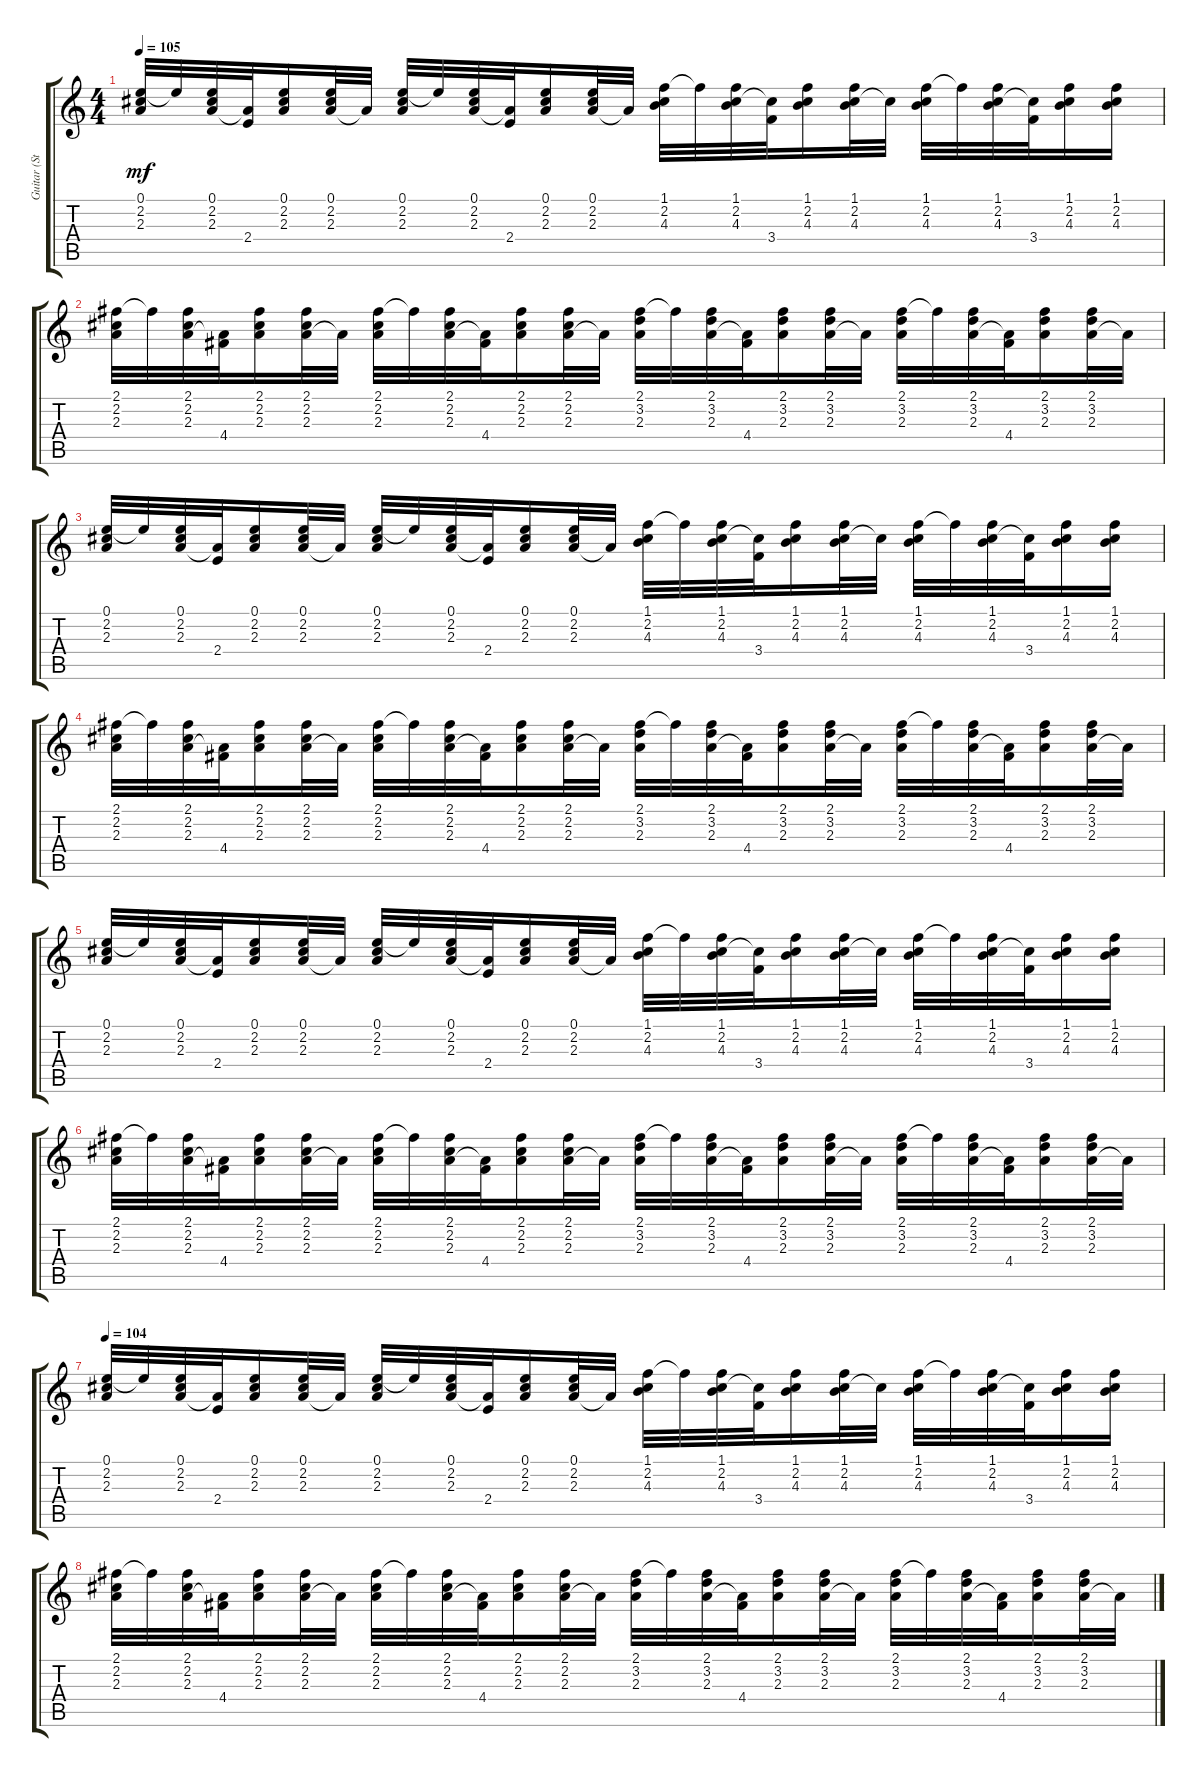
\track ("Guitar (Staff 1)" "Guitar (St") {instrument acousticguitarsteel}
\staff {score tabs}
\tuning (E4 B3 G3 D3 A2 E2) {hide}
\ts (4 4)
\tempo 105
\clef g2
\ks c
(0.1 2.2 2.3).32{dy mf} 0.1{t}.32 (0.1 2.2 2.3).32 (2.3{t} 2.4).32 (0.1 2.2 2.3).16 (0.1 2.2 2.3).32 2.3{t}.32 (0.1 2.2 2.3).32 0.1{t}.32 (0.1 2.2 2.3).32 (2.3{t} 2.4).32 (0.1 2.2 2.3).16 (0.1 2.2 2.3).32 2.3{t}.32 (1.1 2.2 4.3).32 1.1{t}.32 (1.1 2.2 4.3).32 (2.2{t} 3.4).32 (1.1 2.2 4.3).16 (1.1 2.2 4.3).32 2.2{t}.32 (1.1 2.2 4.3).32 1.1{t}.32 (1.1 2.2 4.3).32 (2.2{t} 3.4).32 (1.1 2.2 4.3).16 (1.1 2.2 4.3).16 |
(2.1 2.2 2.3).32 2.1{t}.32 (2.1 2.2 2.3).32 (2.3{t} 4.4).32 (2.1 2.2 2.3).16 (2.1 2.2 2.3).32 2.3{t}.32 (2.1 2.2 2.3).32 2.1{t}.32 (2.1 2.2 2.3).32 (2.3{t} 4.4).32 (2.1 2.2 2.3).16 (2.1 2.2 2.3).32 2.3{t}.32 (2.1 3.2 2.3).32 2.1{t}.32 (2.1 3.2 2.3).32 (2.3{t} 4.4).32 (2.1 3.2 2.3).16 (2.1 3.2 2.3).32 2.3{t}.32 (2.1 3.2 2.3).32 2.1{t}.32 (2.1 3.2 2.3).32 (2.3{t} 4.4).32 (2.1 3.2 2.3).16 (2.1 3.2 2.3).32 2.3{t}.32 |
(0.1 2.2 2.3).32 0.1{t}.32 (0.1 2.2 2.3).32 (2.3{t} 2.4).32 (0.1 2.2 2.3).16 (0.1 2.2 2.3).32 2.3{t}.32 (0.1 2.2 2.3).32 0.1{t}.32 (0.1 2.2 2.3).32 (2.3{t} 2.4).32 (0.1 2.2 2.3).16 (0.1 2.2 2.3).32 2.3{t}.32 (1.1 2.2 4.3).32 1.1{t}.32 (1.1 2.2 4.3).32 (2.2{t} 3.4).32 (1.1 2.2 4.3).16 (1.1 2.2 4.3).32 2.2{t}.32 (1.1 2.2 4.3).32 1.1{t}.32 (1.1 2.2 4.3).32 (2.2{t} 3.4).32 (1.1 2.2 4.3).16 (1.1 2.2 4.3).16 |
(2.1 2.2 2.3).32 2.1{t}.32 (2.1 2.2 2.3).32 (2.3{t} 4.4).32 (2.1 2.2 2.3).16 (2.1 2.2 2.3).32 2.3{t}.32 (2.1 2.2 2.3).32 2.1{t}.32 (2.1 2.2 2.3).32 (2.3{t} 4.4).32 (2.1 2.2 2.3).16 (2.1 2.2 2.3).32 2.3{t}.32 (2.1 3.2 2.3).32 2.1{t}.32 (2.1 3.2 2.3).32 (2.3{t} 4.4).32 (2.1 3.2 2.3).16 (2.1 3.2 2.3).32 2.3{t}.32 (2.1 3.2 2.3).32 2.1{t}.32 (2.1 3.2 2.3).32 (2.3{t} 4.4).32 (2.1 3.2 2.3).16 (2.1 3.2 2.3).32 2.3{t}.32 |
(0.1 2.2 2.3).32 0.1{t}.32 (0.1 2.2 2.3).32 (2.3{t} 2.4).32 (0.1 2.2 2.3).16 (0.1 2.2 2.3).32 2.3{t}.32 (0.1 2.2 2.3).32 0.1{t}.32 (0.1 2.2 2.3).32 (2.3{t} 2.4).32 (0.1 2.2 2.3).16 (0.1 2.2 2.3).32 2.3{t}.32 (1.1 2.2 4.3).32 1.1{t}.32 (1.1 2.2 4.3).32 (2.2{t} 3.4).32 (1.1 2.2 4.3).16 (1.1 2.2 4.3).32 2.2{t}.32 (1.1 2.2 4.3).32 1.1{t}.32 (1.1 2.2 4.3).32 (2.2{t} 3.4).32 (1.1 2.2 4.3).16 (1.1 2.2 4.3).16 |
(2.1 2.2 2.3).32 2.1{t}.32 (2.1 2.2 2.3).32 (2.3{t} 4.4).32 (2.1 2.2 2.3).16 (2.1 2.2 2.3).32 2.3{t}.32 (2.1 2.2 2.3).32 2.1{t}.32 (2.1 2.2 2.3).32 (2.3{t} 4.4).32 (2.1 2.2 2.3).16 (2.1 2.2 2.3).32 2.3{t}.32 (2.1 3.2 2.3).32 2.1{t}.32 (2.1 3.2 2.3).32 (2.3{t} 4.4).32 (2.1 3.2 2.3).16 (2.1 3.2 2.3).32 2.3{t}.32 (2.1 3.2 2.3).32 2.1{t}.32 (2.1 3.2 2.3).32 (2.3{t} 4.4).32 (2.1 3.2 2.3).16 (2.1 3.2 2.3).32 2.3{t}.32 |
\tempo 104
(0.1 2.2 2.3).32 0.1{t}.32 (0.1 2.2 2.3).32 (2.3{t} 2.4).32 (0.1 2.2 2.3).16 (0.1 2.2 2.3).32 2.3{t}.32 (0.1 2.2 2.3).32 0.1{t}.32 (0.1 2.2 2.3).32 (2.3{t} 2.4).32 (0.1 2.2 2.3).16 (0.1 2.2 2.3).32 2.3{t}.32 (1.1 2.2 4.3).32 1.1{t}.32 (1.1 2.2 4.3).32 (2.2{t} 3.4).32 (1.1 2.2 4.3).16 (1.1 2.2 4.3).32 2.2{t}.32 (1.1 2.2 4.3).32 1.1{t}.32 (1.1 2.2 4.3).32 (2.2{t} 3.4).32 (1.1 2.2 4.3).16 (1.1 2.2 4.3).16 |
(2.1 2.2 2.3).32 2.1{t}.32 (2.1 2.2 2.3).32 (2.3{t} 4.4).32 (2.1 2.2 2.3).16 (2.1 2.2 2.3).32 2.3{t}.32 (2.1 2.2 2.3).32 2.1{t}.32 (2.1 2.2 2.3).32 (2.3{t} 4.4).32 (2.1 2.2 2.3).16 (2.1 2.2 2.3).32 2.3{t}.32 (2.1 3.2 2.3).32 2.1{t}.32 (2.1 3.2 2.3).32 (2.3{t} 4.4).32 (2.1 3.2 2.3).16 (2.1 3.2 2.3).32 2.3{t}.32 (2.1 3.2 2.3).32 2.1{t}.32 (2.1 3.2 2.3).32 (2.3{t} 4.4).32 (2.1 3.2 2.3).16 (2.1 3.2 2.3).32 2.3{t}.32
